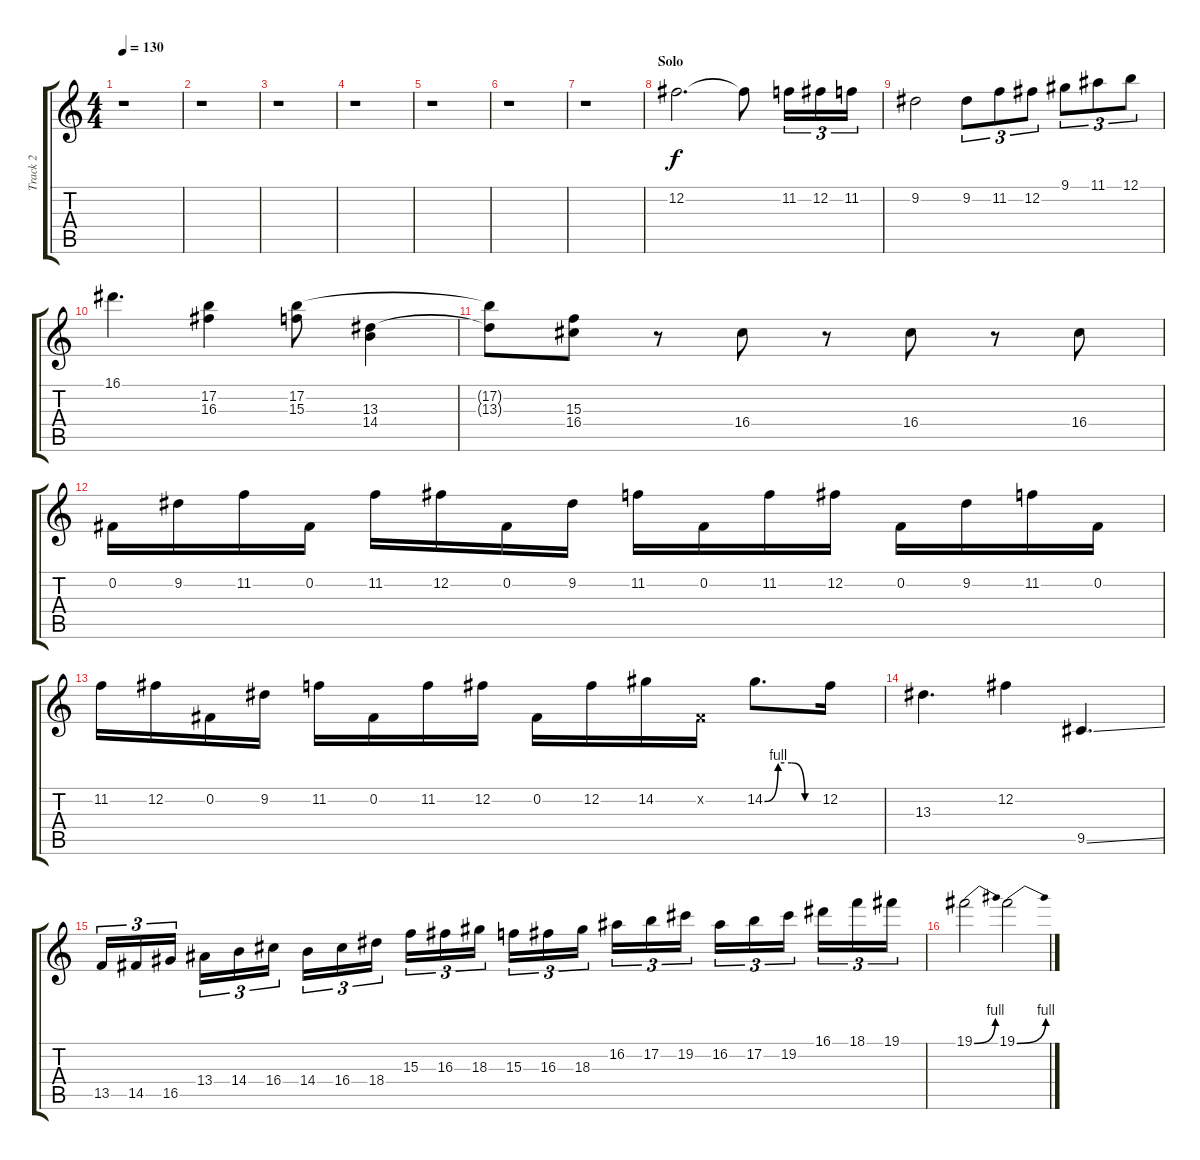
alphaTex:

\track ("Track 2" "Track 2") {instrument distortionguitar}
\staff {score tabs}
\tuning (B3 Gb3 D3 A2 E2 B1) {hide}
\ts (4 4)
\tempo 130
\clef g2
\ks c
r.1{dy f} |
r.1 |
r.1 |
r.1 |
r.1 |
r.1 |
r.1 |
\section ("" "Solo")
12.2.2{d} 12.2{t}.8 11.2.16{tu (3 2)} 12.2.16{tu (3 2)} 11.2.16{tu (3 2)} |
9.2.2 9.2.8{tu (3 2)} 11.2.8{tu (3 2)} 12.2.8{tu (3 2)} 9.1.8{tu (3 2)} 11.1.8{tu (3 2)} 12.1.8{tu (3 2)} |
16.1.4{d} (17.2 16.3).4 (17.2 15.3).8 (13.3 14.4).4 |
(17.2{t} 13.3{t}).8 (15.3 16.4).8 r.8 16.4.8 r.8 16.4.8 r.8 16.4.8 |
0.2.16 9.2.16 11.2.16 0.2.16 11.2.16 12.2.16 0.2.16 9.2.16 11.2.16 0.2.16 11.2.16 12.2.16 0.2.16 9.2.16 11.2.16 0.2.16 |
11.2.16 12.2.16 0.2.16 9.2.16 11.2.16 0.2.16 11.2.16 12.2.16 0.2.16 12.2.16 14.2.16 0.2{x}.16 14.2{be (custom 0 0 15 4 30 4 45 0 60 0)}.8{d} 12.2.16 |
13.3.4{d} 12.2.4 9.5{ss}.4{d} |
13.5.16{tu (3 2)} 14.5.16{tu (3 2)} 16.5.16{tu (3 2)} 13.4.16{tu (3 2)} 14.4.16{tu (3 2)} 16.4.16{tu (3 2)} 14.4.16{tu (3 2)} 16.4.16{tu (3 2)} 18.4.16{tu (3 2)} 15.3.16{tu (3 2)} 16.3.16{tu (3 2)} 18.3.16{tu (3 2)} 15.3.16{tu (3 2)} 16.3.16{tu (3 2)} 18.3.16{tu (3 2)} 16.2.16{tu (3 2)} 17.2.16{tu (3 2)} 19.2.16{tu (3 2)} 16.2.16{tu (3 2)} 17.2.16{tu (3 2)} 19.2.16{tu (3 2)} 16.1.16{tu (3 2)} 18.1.16{tu (3 2)} 19.1.16{tu (3 2)} |
19.1{be (bend 0 0 60 4)}.2 19.1{be (bend 0 0 60 4)}.2
